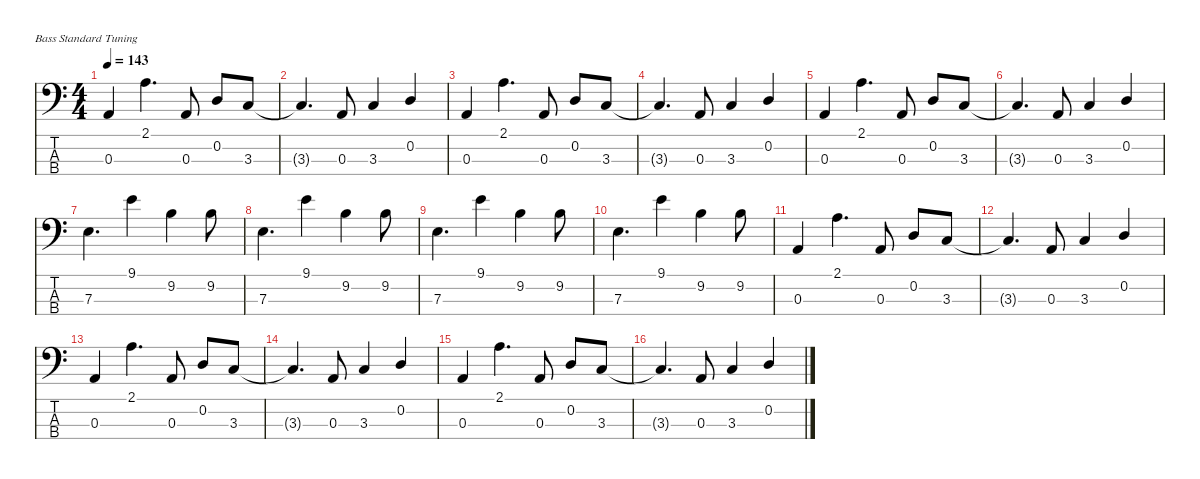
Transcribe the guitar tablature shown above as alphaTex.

\defaultSystemsLayout 4
\hideDynamics
\bracketExtendMode nobrackets
\singleTrackTrackNamePolicy hidden
\multiTrackTrackNamePolicy hidden
\firstSystemTrackNameMode fullname
\firstSystemTrackNameOrientation horizontal
\otherSystemsTrackNameOrientation horizontal
\track ("Bass" "el.bs.") {instrument electricbassfinger}
\staff {score tabs}
\tuning (G2 D2 A1 E1)
\ts (4 4)
\tempo 143
\clef f4
\ks c
0.3.4{dy f beam Up} 2.1.4{d beam Down} 0.3.8{beam Up} 0.2.8{beam Up} 3.3.8{beam Up} |
3.3{t}.4{d beam Up} 0.3.8{beam Up} 3.3.4{beam Up} 0.2.4{beam Up} |
0.3.4{beam Up} 2.1.4{d beam Down} 0.3.8{beam Up} 0.2.8{beam Up} 3.3.8{beam Up} |
3.3{t}.4{d beam Up} 0.3.8{beam Up} 3.3.4{beam Up} 0.2.4{beam Up} |
0.3.4{beam Up} 2.1.4{d beam Down} 0.3.8{beam Up} 0.2.8{beam Up} 3.3.8{beam Up} |
3.3{t}.4{d beam Up} 0.3.8{beam Up} 3.3.4{beam Up} 0.2.4{beam Up} |
7.3.4{d beam Down} 9.1.4{beam Down} 9.2.4{beam Down} 9.2.8{beam Down} |
7.3.4{d beam Down} 9.1.4{beam Down} 9.2.4{beam Down} 9.2.8{beam Down} |
7.3.4{d beam Down} 9.1.4{beam Down} 9.2.4{beam Down} 9.2.8{beam Down} |
7.3.4{d beam Down} 9.1.4{beam Down} 9.2.4{beam Down} 9.2.8{beam Down} |
0.3.4{beam Up} 2.1.4{d beam Down} 0.3.8{beam Up} 0.2.8{beam Up} 3.3.8{beam Up} |
3.3{t}.4{d beam Up} 0.3.8{beam Up} 3.3.4{beam Up} 0.2.4{beam Up} |
0.3.4{beam Up} 2.1.4{d beam Down} 0.3.8{beam Up} 0.2.8{beam Up} 3.3.8{beam Up} |
3.3{t}.4{d beam Up} 0.3.8{beam Up} 3.3.4{beam Up} 0.2.4{beam Up} |
0.3.4{beam Up} 2.1.4{d beam Down} 0.3.8{beam Up} 0.2.8{beam Up} 3.3.8{beam Up} |
3.3{t}.4{d beam Up} 0.3.8{beam Up} 3.3.4{beam Up} 0.2.4{beam Up}
